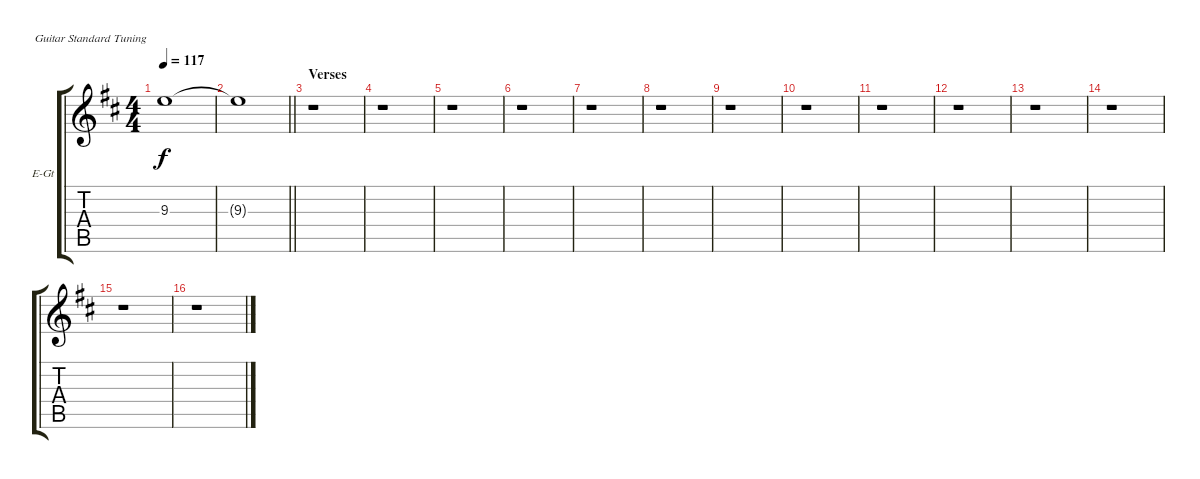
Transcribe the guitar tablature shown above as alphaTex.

\bracketExtendMode groupsimilarinstruments
\firstSystemTrackNameOrientation horizontal
\otherSystemsTrackNameOrientation horizontal
\track ("Lead Guitar" "E-Gt") {instrument overdrivenguitar}
\staff {score tabs}
\tuning (E4 B3 G3 D3 A2 E2)
\ts (4 4)
\tempo 117
\clef g2
\ks d
9.3.1{dy f} |
\barLineRight lightlight
9.3{t}.1 |
\section ("" "Verses")
r.1 |
r.1 |
r.1 |
r.1 |
r.1 |
r.1 |
r.1 |
r.1 |
r.1 |
r.1 |
r.1 |
r.1 |
r.1 |
r.1
